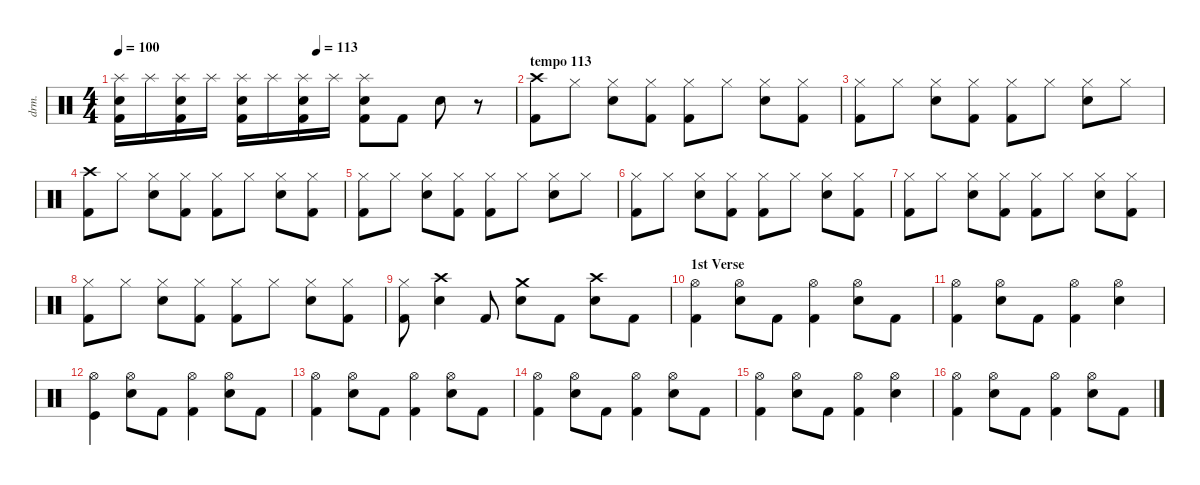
\defaultSystemsLayout 4
\hideDynamics
\bracketExtendMode nobrackets
\otherSystemsTrackNameOrientation horizontal
\track ("Drums (Steven)" "drm.") {instrument percussion}
\staff {score}
\articulation defaults
\ts (4 4)
\tempo 100
\tempo (113 0.5)
\clef neutral
\ks c
("Splash (hit)" "Snare (hit) 2" "Kick (hit) 2").16{dy p} "Splash (hit)".16 ("Splash (hit)" "Snare (hit) 2" "Kick (hit) 2").16 "Splash (hit)".16 ("Splash (hit)" "Snare (hit) 2" "Kick (hit) 2").16 "Splash (hit)".16 ("Splash (hit)" "Snare (hit) 2" "Kick (hit) 2").16 "Splash (hit)".16 ("Splash (hit)" "Snare (hit) 2" "Kick (hit) 2").8 "Kick (hit) 2".8{dy f} "Snare (hit) 2".8{dy fff} r.8 |
\section ("" "tempo 113")
("Kick (hit) 2" "Crash high (hit)").8{dy mf} "Hi-Hat (closed)".8{dy mp} ("Hi-Hat (closed)" "Snare (hit) 2").8{dy mf} ("Kick (hit) 2" "Hi-Hat (closed)").8{dy f} ("Kick (hit) 2" "Hi-Hat (closed)").8{dy mf} "Hi-Hat (closed)".8{dy mp} ("Hi-Hat (closed)" "Snare (hit) 2").8 ("Kick (hit) 2" "Hi-Hat (closed)").8{dy mf} |
("Kick (hit) 2" "Hi-Hat (closed)").8 "Hi-Hat (closed)".8{dy mp} ("Hi-Hat (closed)" "Snare (hit) 2").8 ("Kick (hit) 2" "Hi-Hat (closed)").8{dy mf} ("Kick (hit) 2" "Hi-Hat (closed)").8 "Hi-Hat (closed)".8 ("Hi-Hat (closed)" "Snare (hit) 2").8{dy mp} "Hi-Hat (closed)".8 |
("Kick (hit) 2" "Crash high (hit)").8{dy mf} "Hi-Hat (closed)".8 ("Hi-Hat (closed)" "Snare (hit) 2").8{dy mp} ("Kick (hit) 2" "Hi-Hat (closed)").8{dy mf} ("Kick (hit) 2" "Hi-Hat (closed)").8 "Hi-Hat (closed)".8{dy mp} ("Hi-Hat (closed)" "Snare (hit) 2").8{dy mf} ("Kick (hit) 2" "Hi-Hat (closed)").8 |
("Kick (hit) 2" "Hi-Hat (closed)").8 "Hi-Hat (closed)".8 ("Hi-Hat (closed)" "Snare (hit) 2").8{dy mp} ("Kick (hit) 2" "Hi-Hat (closed)").8{dy mf} ("Kick (hit) 2" "Hi-Hat (closed)").8 "Hi-Hat (closed)".8{dy mp} ("Hi-Hat (closed)" "Snare (hit) 2").8{dy mf} "Hi-Hat (closed)".8{dy mp} |
("Kick (hit) 2" "Hi-Hat (closed)").8{dy mf} "Hi-Hat (closed)".8{dy mp} ("Hi-Hat (closed)" "Snare (hit) 2").8 ("Kick (hit) 2" "Hi-Hat (closed)").8{dy mf} ("Kick (hit) 2" "Hi-Hat (closed)").8{dy f} "Hi-Hat (closed)".8{dy mf} ("Hi-Hat (closed)" "Snare (hit) 2").8{dy mp} ("Kick (hit) 2" "Hi-Hat (closed)").8{dy mf} |
("Kick (hit) 2" "Hi-Hat (closed)").8 "Hi-Hat (closed)".8 ("Hi-Hat (closed)" "Snare (hit) 2").8 ("Kick (hit) 2" "Hi-Hat (closed)").8{dy f} ("Kick (hit) 2" "Hi-Hat (closed)").8{dy mf} "Hi-Hat (closed)".8{dy mp} ("Hi-Hat (closed)" "Snare (hit) 2").8 ("Kick (hit) 2" "Hi-Hat (closed)").8{dy mf} |
("Kick (hit) 2" "Hi-Hat (closed)").8 "Hi-Hat (closed)".8 ("Hi-Hat (closed)" "Snare (hit) 2").8{dy mp} ("Kick (hit) 2" "Hi-Hat (closed)").8{dy mf} ("Kick (hit) 2" "Hi-Hat (closed)").8 "Hi-Hat (closed)".8{dy mp} ("Hi-Hat (closed)" "Snare (hit) 2").8{dy mf} ("Kick (hit) 2" "Hi-Hat (closed)").8 |
("Kick (hit) 2" "Hi-Hat (closed)").8 ("Crash high (hit)" "Snare (hit) 2").4{dy mp} "Kick (hit) 2".8{dy mf} ("Crash medium (hit)" "Snare (hit) 2").8{dy mp} "Kick (hit) 2".8{dy f} ("Crash high (hit)" "Snare (hit) 2").8{dy mp} "Kick (hit) 2".8{dy mf} |
\section ("" "1st Verse")
("Kick (hit) 2" "Hi-Hat (open)").4{dy f} ("Hi-Hat (open)" "Snare (hit) 2").8{dy p} "Kick (hit) 2".8{dy f} ("Kick (hit) 2" "Hi-Hat (open)").4{dy mf} ("Hi-Hat (open)" "Snare (hit) 2").8{dy p} "Kick (hit) 2".8{dy mf} |
("Kick (hit) 2" "Hi-Hat (open)").4 ("Hi-Hat (open)" "Snare (hit) 2").8{dy p} "Kick (hit) 2".8{dy mf} ("Kick (hit) 2" "Hi-Hat (open)").4 ("Hi-Hat (open)" "Snare (hit) 2").4{dy p} |
("Kick (hit)" "Hi-Hat (open)").4{dy f} ("Hi-Hat (open)" "Snare (hit) 2").8{dy p} "Kick (hit) 2".8{dy mf} ("Kick (hit) 2" "Hi-Hat (open)").4{dy f} ("Hi-Hat (open)" "Snare (hit) 2").8{dy p} "Kick (hit) 2".8{dy mf} |
("Kick (hit) 2" "Hi-Hat (open)").4 ("Hi-Hat (open)" "Snare (hit) 2").8{dy p} "Kick (hit) 2".8{dy mf} ("Kick (hit) 2" "Hi-Hat (open)").4 ("Hi-Hat (open)" "Snare (hit) 2").8{dy p} "Kick (hit) 2".8{dy mf} |
("Kick (hit) 2" "Hi-Hat (open)").4 ("Hi-Hat (open)" "Snare (hit) 2").8{dy mp} "Kick (hit) 2".8{dy f} ("Kick (hit) 2" "Hi-Hat (open)").4{dy mf} ("Hi-Hat (open)" "Snare (hit) 2").8{dy p} "Kick (hit) 2".8{dy mf} |
("Kick (hit) 2" "Hi-Hat (open)").4 ("Hi-Hat (open)" "Snare (hit) 2").8{dy p} "Kick (hit) 2".8{dy mf} ("Kick (hit) 2" "Hi-Hat (open)").4{dy f} ("Hi-Hat (open)" "Snare (hit) 2").4{dy p} |
("Kick (hit) 2" "Hi-Hat (open)").4{dy mf} ("Hi-Hat (open)" "Snare (hit) 2").8{dy mp} "Kick (hit) 2".8{dy mf} ("Kick (hit) 2" "Hi-Hat (open)").4 ("Hi-Hat (open)" "Snare (hit) 2").8{dy p} "Kick (hit) 2".8{dy mf}
